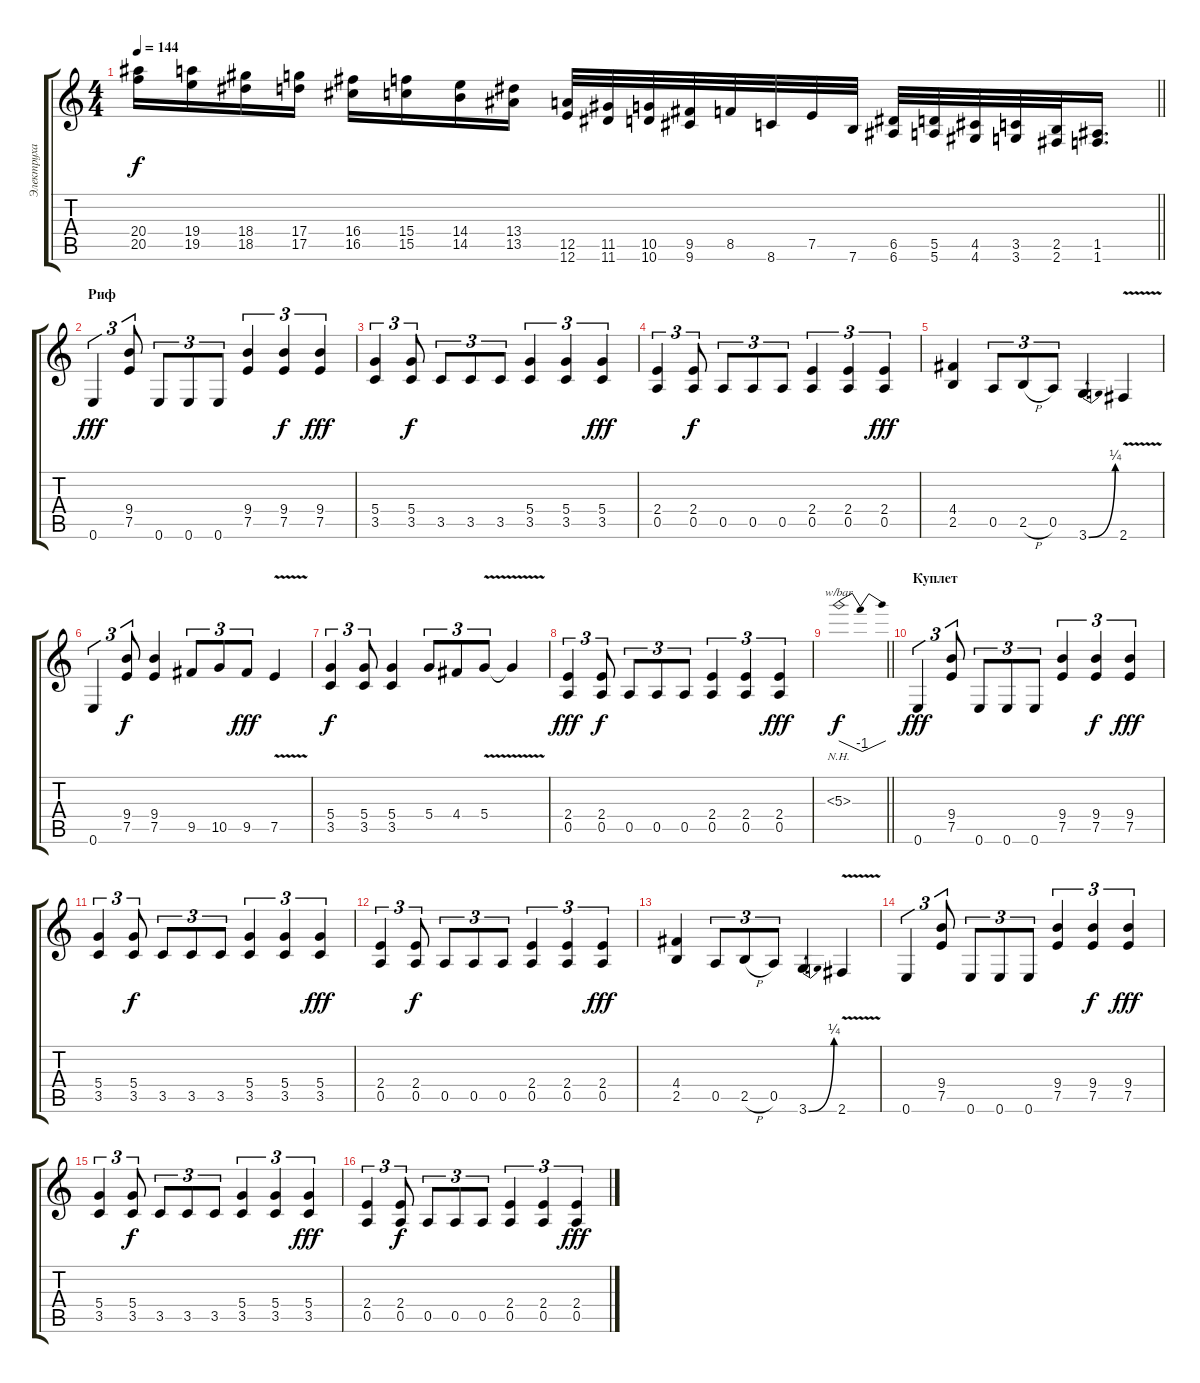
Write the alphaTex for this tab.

\track ("Электруха" "Электруха") {instrument distortionguitar}
\staff {score tabs}
\tuning (E4 B3 G3 D3 A2 E2) {hide}
\ts (4 4)
\tempo 144
\clef g2
\barLineRight lightlight
\ks c
(20.4 20.5).16{dy f} (19.4 19.5).16 (18.4 18.5).16 (17.4 17.5).16 (16.4 16.5).16 (15.4 15.5).16 (14.4 14.5).16 (13.4 13.5).16 (12.5 12.6).32 (11.5 11.6).32 (10.5 10.6).32 (9.5 9.6).32 8.5.32 8.6.32 7.5.32 7.6.32 (6.5 6.6).32 (5.5 5.6).32 (4.5 4.6).32 (3.5 3.6).32 (2.5 2.6).32 (1.5 1.6).16{d} |
\section ("" "Риф")
0.6.4{tu (3 2) dy fff volume 13} (9.4 7.5).8{tu (3 2)} 0.6.8{tu (3 2)} 0.6.8{tu (3 2)} 0.6.8{tu (3 2)} (9.4 7.5).4{tu (3 2)} (9.4 7.5).4{tu (3 2) dy f} (9.4 7.5).4{tu (3 2) dy fff} |
(5.4 3.5).4{tu (3 2)} (5.4 3.5).8{tu (3 2) dy f} 3.5.8{tu (3 2)} 3.5.8{tu (3 2)} 3.5.8{tu (3 2)} (5.4 3.5).4{tu (3 2)} (5.4 3.5).4{tu (3 2)} (5.4 3.5).4{tu (3 2) dy fff} |
(2.4 0.5).4{tu (3 2)} (2.4 0.5).8{tu (3 2) dy f} 0.5.8{tu (3 2)} 0.5.8{tu (3 2)} 0.5.8{tu (3 2)} (2.4 0.5).4{tu (3 2)} (2.4 0.5).4{tu (3 2)} (2.4 0.5).4{tu (3 2) dy fff} |
(4.4 2.5).4 0.5.8{tu (3 2)} 2.5{h}.8{tu (3 2)} 0.5.8{tu (3 2)} 3.6{be (bend 0 0 60 1)}.4 2.6{v}.4 |
0.6.4{tu (3 2)} (9.4 7.5).8{tu (3 2) dy f} (9.4 7.5).4 9.5.8{tu (3 2)} 10.5.8{tu (3 2)} 9.5.8{tu (3 2) dy fff} 7.5{v}.4 |
(5.4 3.5).4{tu (3 2) dy f} (5.4 3.5).8{tu (3 2)} (5.4 3.5).4 5.4.8{tu (3 2)} 4.4.8{tu (3 2)} 5.4{v}.8{tu (3 2)} 5.4{t}.4 |
(2.4 0.5).4{tu (3 2) dy fff} (2.4 0.5).8{tu (3 2) dy f} 0.5.8{tu (3 2)} 0.5.8{tu (3 2)} 0.5.8{tu (3 2)} (2.4 0.5).4{tu (3 2)} (2.4 0.5).4{tu (3 2)} (2.4 0.5).4{tu (3 2) dy fff} |
\barLineRight lightlight
5.3{nh}.1{tbe (dip default 0 0 30 -4 60 0) dy f} |
\section ("" "Куплет")
0.6.4{tu (3 2) dy fff} (9.4 7.5).8{tu (3 2)} 0.6.8{tu (3 2)} 0.6.8{tu (3 2)} 0.6.8{tu (3 2)} (9.4 7.5).4{tu (3 2)} (9.4 7.5).4{tu (3 2) dy f} (9.4 7.5).4{tu (3 2) dy fff} |
(5.4 3.5).4{tu (3 2)} (5.4 3.5).8{tu (3 2) dy f} 3.5.8{tu (3 2)} 3.5.8{tu (3 2)} 3.5.8{tu (3 2)} (5.4 3.5).4{tu (3 2)} (5.4 3.5).4{tu (3 2)} (5.4 3.5).4{tu (3 2) dy fff} |
(2.4 0.5).4{tu (3 2)} (2.4 0.5).8{tu (3 2) dy f} 0.5.8{tu (3 2)} 0.5.8{tu (3 2)} 0.5.8{tu (3 2)} (2.4 0.5).4{tu (3 2)} (2.4 0.5).4{tu (3 2)} (2.4 0.5).4{tu (3 2) dy fff} |
(4.4 2.5).4 0.5.8{tu (3 2)} 2.5{h}.8{tu (3 2)} 0.5.8{tu (3 2)} 3.6{be (bend 0 0 60 1)}.4 2.6{v}.4 |
0.6.4{tu (3 2)} (9.4 7.5).8{tu (3 2)} 0.6.8{tu (3 2)} 0.6.8{tu (3 2)} 0.6.8{tu (3 2)} (9.4 7.5).4{tu (3 2)} (9.4 7.5).4{tu (3 2) dy f} (9.4 7.5).4{tu (3 2) dy fff} |
(5.4 3.5).4{tu (3 2)} (5.4 3.5).8{tu (3 2) dy f} 3.5.8{tu (3 2)} 3.5.8{tu (3 2)} 3.5.8{tu (3 2)} (5.4 3.5).4{tu (3 2)} (5.4 3.5).4{tu (3 2)} (5.4 3.5).4{tu (3 2) dy fff} |
(2.4 0.5).4{tu (3 2)} (2.4 0.5).8{tu (3 2) dy f} 0.5.8{tu (3 2)} 0.5.8{tu (3 2)} 0.5.8{tu (3 2)} (2.4 0.5).4{tu (3 2)} (2.4 0.5).4{tu (3 2)} (2.4 0.5).4{tu (3 2) dy fff}
